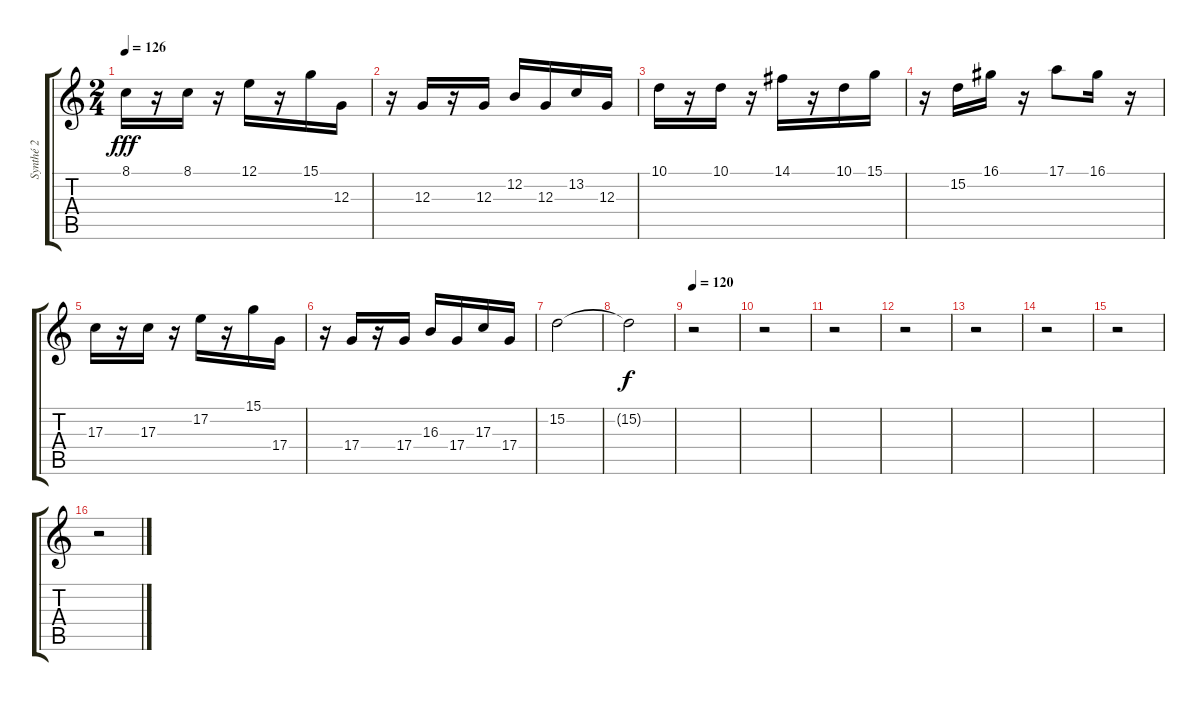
\track ("Synthé 2" "Synthé 2") {instrument brasssection}
\staff {score tabs}
\tuning (E4 B3 G3 D3 A2 E2) {hide}
\ts (2 4)
\tempo 126
\clef g2
\ks c
8.1.16{dy fff} r.16 8.1.16 r.16 12.1.16 r.16 15.1.16 12.3.16 |
r.16 12.3.16 r.16 12.3.16 12.2.16 12.3.16 13.2.16 12.3.16 |
10.1.16 r.16 10.1.16 r.16 14.1.16 r.16 10.1.16 15.1.16 |
r.16 15.2.16 16.1.16 r.16 17.1.8 16.1.16 r.16 |
17.3.16 r.16 17.3.16 r.16 17.2.16 r.16 15.1.16 17.4.16 |
r.16 17.4.16 r.16 17.4.16 16.3.16 17.4.16 17.3.16 17.4.16 |
15.2.2 |
15.2{t}.2{dy f} |
\tempo 120
r.2 |
r.2 |
r.2 |
r.2 |
r.2 |
r.2 |
r.2 |
r.2
